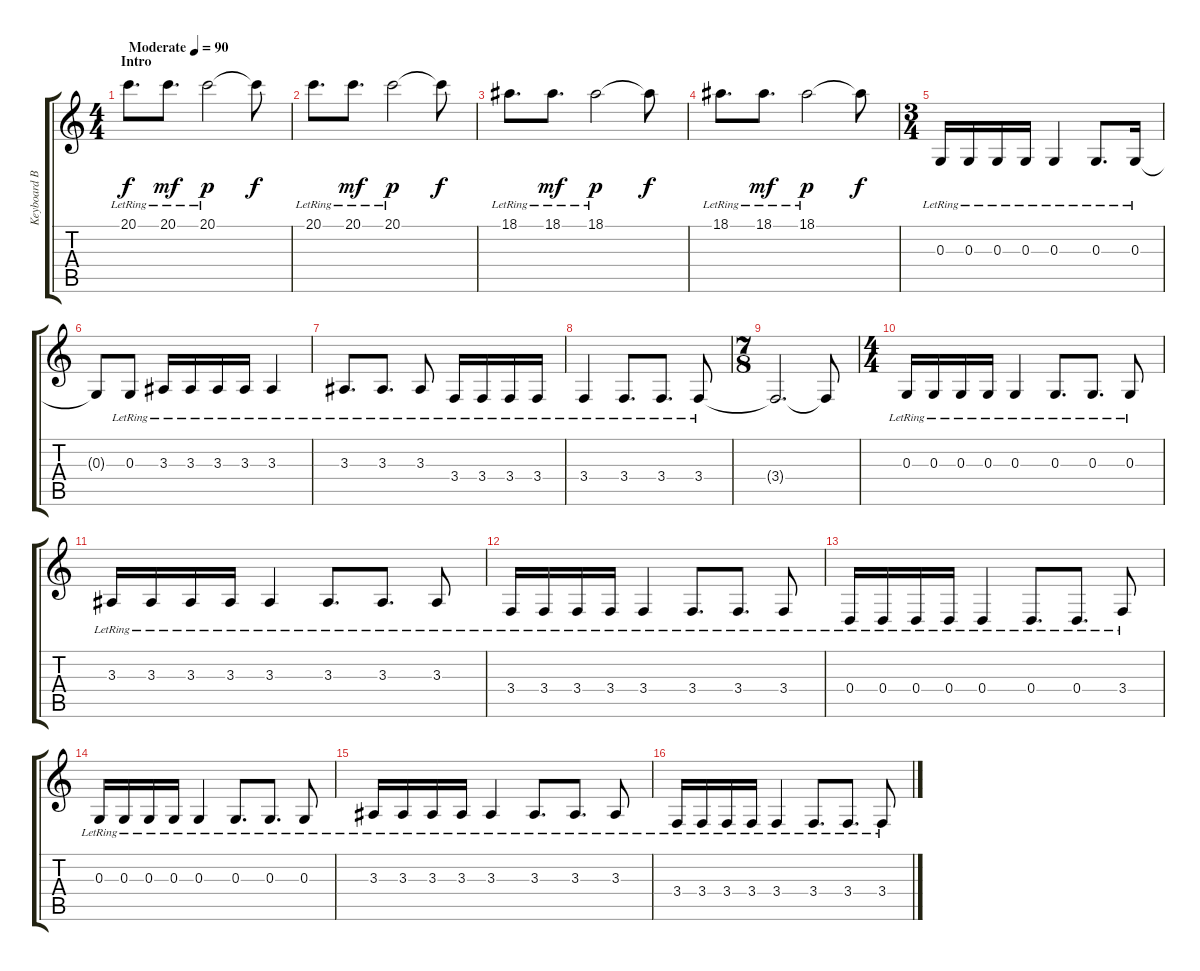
\track ("Keyboard Bass (Ahmed)" "Keyboard B") {instrument electricgrandpiano}
\staff {score tabs}
\tuning (E4 B3 G3 D3 A2 D2) {hide}
\ts (4 4)
\section ("" "Intro")
\tempo (90 "Moderate")
\clef g2
\ks c
20.1{lr}.8{d dy f instrument electricgrandpiano} 20.1{lr}.8{d dy mf} 20.1{lr}.2{dy p} 20.1{t}.8{dy f} |
20.1{lr}.8{d} 20.1{lr}.8{d dy mf} 20.1{lr}.2{dy p} 20.1{t}.8{dy f} |
18.1{lr}.8{d} 18.1{lr}.8{d dy mf} 18.1{lr}.2{dy p} 18.1{t}.8{dy f} |
18.1{lr}.8{d} 18.1{lr}.8{d dy mf} 18.1{lr}.2{dy p} 18.1{t}.8{dy f} |
\ts (3 4)
0.3{lr}.16 0.3{lr}.16 0.3{lr}.16 0.3{lr}.16 0.3{lr}.4 0.3{lr}.8{d} 0.3{lr}.16 |
0.3{t}.8 0.3{lr}.8 3.3{lr}.16 3.3{lr}.16 3.3{lr}.16 3.3{lr}.16 3.3{lr}.4 |
3.3{lr}.8{d} 3.3{lr}.8{d} 3.3{lr}.8 3.4{lr}.16 3.4{lr}.16 3.4{lr}.16 3.4{lr}.16 |
3.4{lr}.4 3.4{lr}.8{d} 3.4{lr}.8{d} 3.4{lr}.8 |
\ts (7 8)
3.4{t}.2{d} 3.4{t}.8 |
\ts (4 4)
0.3{lr}.16 0.3{lr}.16 0.3{lr}.16 0.3{lr}.16 0.3{lr}.4 0.3{lr}.8{d} 0.3{lr}.8{d} 0.3{lr}.8 |
3.3{lr}.16 3.3{lr}.16 3.3{lr}.16 3.3{lr}.16 3.3{lr}.4 3.3{lr}.8{d} 3.3{lr}.8{d} 3.3{lr}.8 |
3.4{lr}.16 3.4{lr}.16 3.4{lr}.16 3.4{lr}.16 3.4{lr}.4 3.4{lr}.8{d} 3.4{lr}.8{d} 3.4{lr}.8 |
0.4{lr}.16 0.4{lr}.16 0.4{lr}.16 0.4{lr}.16 0.4{lr}.4 0.4{lr}.8{d} 0.4{lr}.8{d} 3.4{lr}.8 |
0.3{lr}.16 0.3{lr}.16 0.3{lr}.16 0.3{lr}.16 0.3{lr}.4 0.3{lr}.8{d} 0.3{lr}.8{d} 0.3{lr}.8 |
3.3{lr}.16 3.3{lr}.16 3.3{lr}.16 3.3{lr}.16 3.3{lr}.4 3.3{lr}.8{d} 3.3{lr}.8{d} 3.3{lr}.8 |
3.4{lr}.16 3.4{lr}.16 3.4{lr}.16 3.4{lr}.16 3.4{lr}.4 3.4{lr}.8{d} 3.4{lr}.8{d} 3.4{lr}.8
